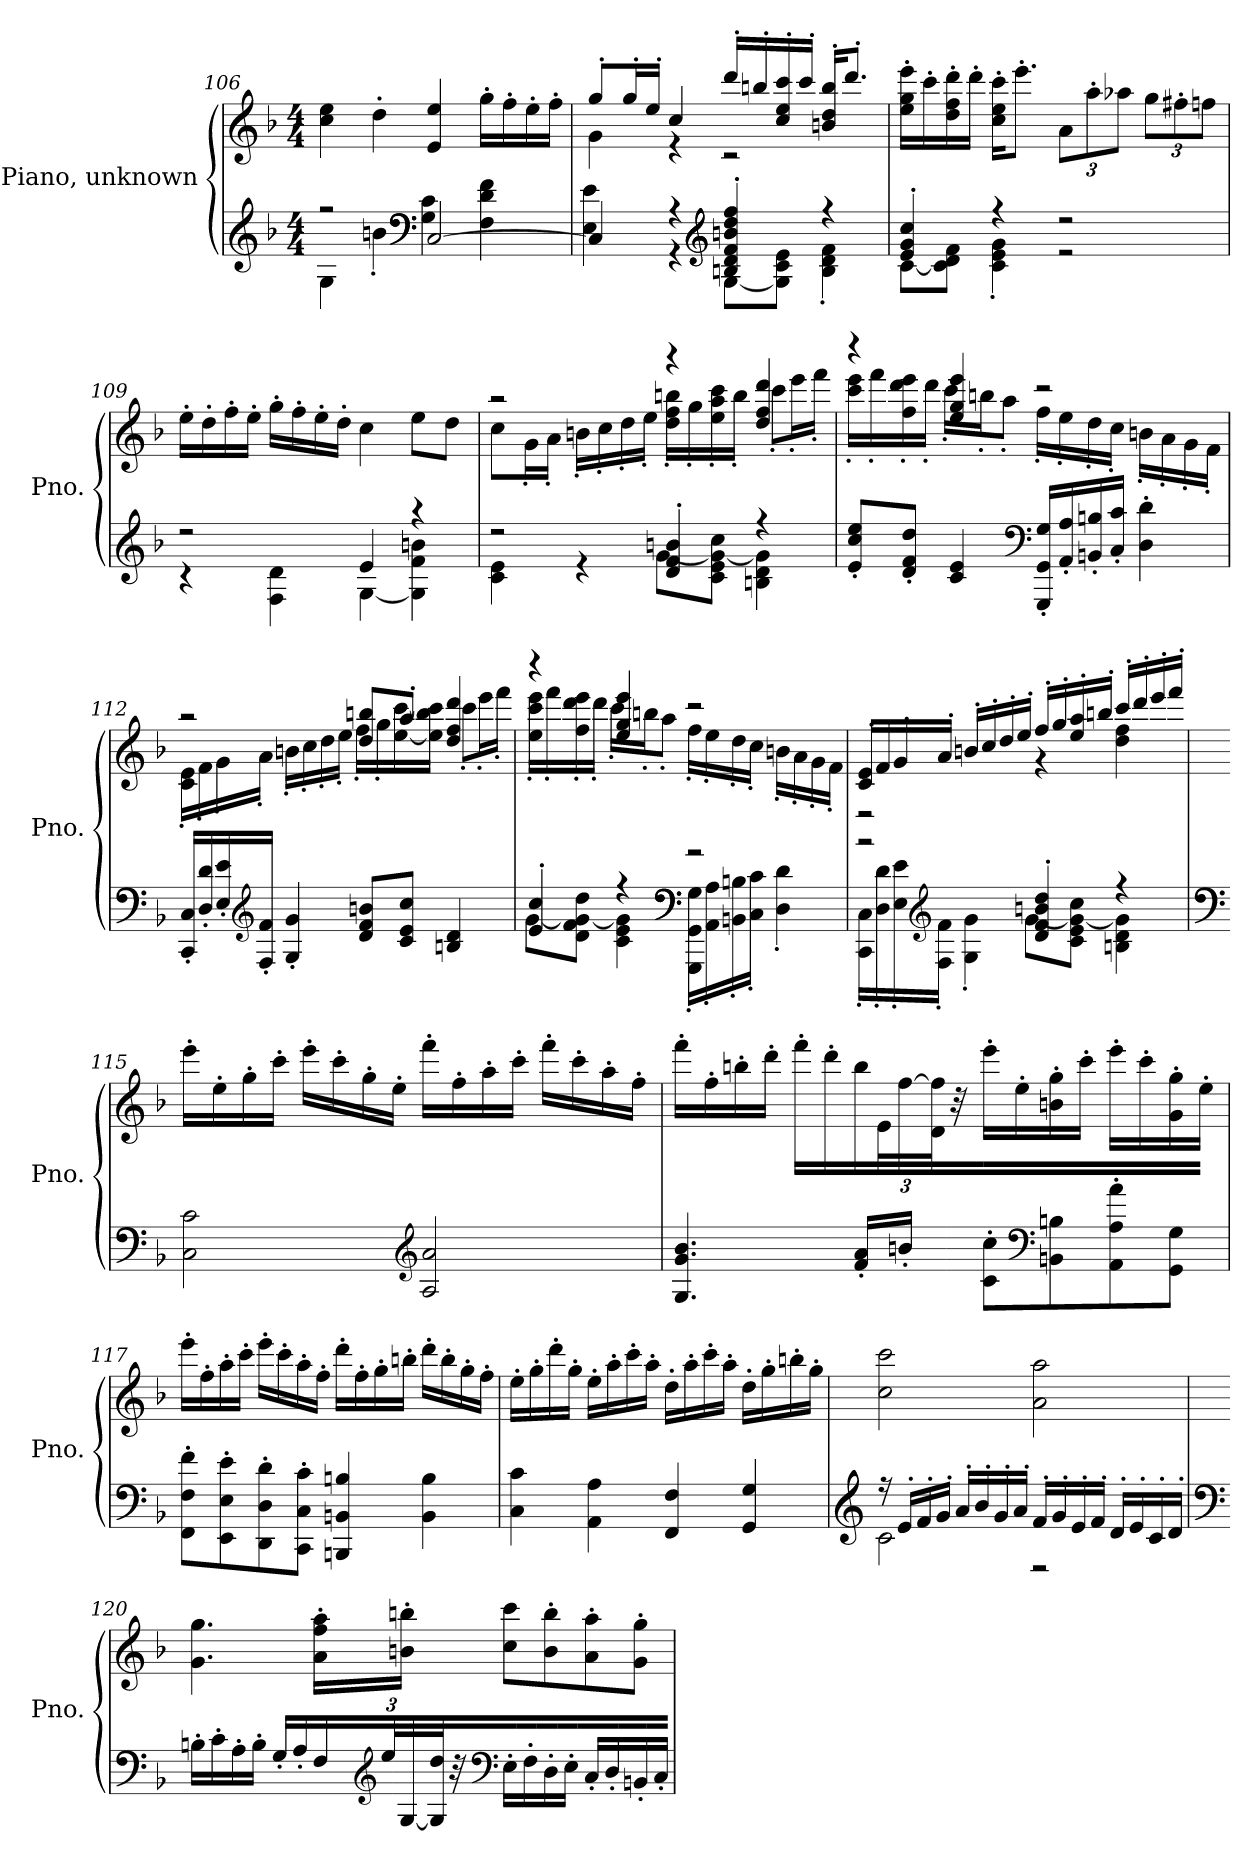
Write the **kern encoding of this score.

**kern	**kern
*part1	*part1
*staff2	*staff1
*I"Piano, unknown	*
*I'Pno.	*
*clefG2	*clefG2
*k[b-]	*k[b-]
*M4/4	*M4/4
=106	=106
*^	*
2r	4G\	4cc\ 4ee\
.	4bn'\	4dd'\
*clefF4	*	*
[2C/	4G\ 4c\	4e/ 4ee/
.	4F\ 4d\ 4f\	16gg'\LL
.	.	16ff'\
.	.	16ee'\
.	.	16ff'\JJ
!!LO:LB:g=z
=107	=107	=107
*	*	*^
4C/]	4E\ 4e\	8gg'/L	4g\
.	.	16gg'/L	.
.	.	16ee'/JJ	.
4r	4r	4cc/	4r
*clefG2	*	*	*
4Bn/' 4d/' 4f/' 4bn/' 4dd/' 4ff/'	[8G\L	16ddd'/LL	2r
.	.	16bbn'/	.
.	8G\] 8c\ 8e\J	16cc/' 16ee/' 16ccc/'	.
.	.	16ccc'/JJ	.
4r	4B\' 4d\' 4f\'	16bn/' 16dd/' 16bb/'KL	.
.	.	8.ddd'/J	.
*	*	*v	*v
=108	=108	=108
4e/' 4g/' 4cc/'	[8c\L	16ee\' 16gg\' 16eee\'LL
.	.	16ccc'\
.	8c\] 8d\ 8f\J	16dd\' 16ff\' 16ddd\'
.	.	16ddd'\JJ
4r	4c\' 4e\' 4g\'	16cc\' 16ee\' 16ccc\'KL
.	.	8.eee'\J
*	*	*Xbrackettup
2r	2r	12a\L
.	.	12aa'\
.	.	12aa-X\J
.	.	12gg\L
.	.	12ff#X'\
.	.	12ffn\J
=109	=109	=109
2r	4r	16ee'\LL
.	.	16dd'\
.	.	16ff'\
.	.	16ee'\JJ
.	4F\ 4d\	16gg'\LL
.	.	16ff'\
.	.	16ee'\
.	.	16dd'\JJ
4e/	[4G\	4cc\
4r	4G\] 4f\ 4bn\	8ee\L
.	.	8dd\J
!!LO:LB:g=z
=110	=110	=110
*	*	*^
2r	4c\ 4e\	2r	8cc\L
.	.	.	16g'\L
.	.	.	16a'\JJ
.	4r	.	16bn'\LL
.	.	.	16cc'\
.	.	.	16dd'\
.	.	.	16ee'\JJ
4d/' 4f/' 4bn/'	[8g\L	4r	16dd\' 16ff\' 16bbn\'LL
.	.	.	16gg'\
.	8c\ 8e\ 8g\_ 8cc\J	.	16ee\' 16aa\' 16ccc\'
.	.	.	16bb'\JJ
4r	4Bn\ 4d\ 4g\]	4dd/ 4ff/ 4ddd/	8ccc'\L
.	.	.	16eee'\L
.	.	.	16fff'\JJ
*v	*v	*	*
=111	=111	=111
8e/' 8cc/' 8ee/'L	4r	16ccc\' 16eee\'LL
.	.	16fff'\
8d/' 8f/' 8dd/'J	.	16ff\' 16ddd\' 16eee\'
.	.	16ddd'\JJ
4c/ 4e/	4ee/ 4gg/ 4eee/	16ccc'\LL
.	.	16bbn'\J
.	.	8aa'\J
*clefF4	*	*
16GGG/' 16GG/' 16G/'LL	2r	16ff'\LL
16AA/' 16A/'	.	16ee'\
16BBn/' 16Bn/'	.	16dd'\
16C/' 16c/'JJ	.	16cc'\JJ
4D\' 4d\'	.	16bn'\LL
.	.	16a'\
.	.	16g'\
.	.	16f'\JJ
!!LO:LB:g=z	!!
=112	=112	=112
16CC/' 16C/'LL	2r	16c\' 16e\'LL
16D/' 16d/'	.	16f'\
16E/' 16e/'	.	16g'\
*clefG2	*	*
16F/' 16f/'JJ	.	16a'\JJ
4G/' 4g/'	.	16bn'\LL
.	.	16cc'\
.	.	16dd'\
.	.	16ee'\JJ
8d/ 8f/ 8bn/L	8dd/ 8bbn/L	16ff'\LL
.	.	16gg'\
8c/ 8e/ 8cc/J	8aa'/J	[16ee\ [16ccc\
.	.	16ee\] 16bb\ 16ccc\]JJ
4Bn/ 4d/	4dd/ 4ff/ 4ddd/	8ccc'\L
.	.	16eee'\L
.	.	16fff'\JJ
=113	=113	=113
*^	*	*
4e/' 4cc/'	[8g\L	4r	16ee\' 16ccc\' 16eee\'LL
.	.	.	16fff'\
.	8d\ 8f\ 8g\_ 8dd\J	.	16ff\' 16ddd\' 16eee\'
.	.	.	16ddd'\JJ
4r	4c\ 4e\ 4g\]	4ee/ 4gg/ 4eee/	16ccc'\LL
.	.	.	16bbn'\J
.	.	.	8aa'\J
*clefF4	*	*	*
2r	16GGG\' 16GG\' 16G\'LL	2r	16ff'\LL
.	16AA\' 16A\'	.	16ee'\
.	16BBn\' 16Bn\'	.	16dd'\
.	16C\' 16c\'JJ	.	16cc'\JJ
.	4D\' 4d\'	.	16bn'\LL
.	.	.	16a'\
.	.	.	16g'\
.	.	.	16f'\JJ
!!LO:LB:g=z	!!
=114	=114	=114	=114
2r	16CC\' 16C\'LL	16c/' 16e/'LL	2r
.	16D\' 16d\'	16f'/	.
.	16E\' 16e\'	16g'/	.
*clefG2	*	*	*
.	16F\' 16f\'JJ	16a'/JJ	.
.	4G\' 4g\'	16bn'/LL	.
.	.	16cc'/	.
.	.	16dd'/	.
.	.	16ee'/JJ	.
4d/' 4f/' 4bn/' 4dd/'	[8g\L	16ff'/LL	4r
.	.	16gg'/	.
.	8c\ 8e\ 8g\_ 8cc\J	16ee/' 16aa/'	.
.	.	16bbn'/JJ	.
4r	4Bn\ 4d\ 4g\]	16ccc'/LL	4dd\ 4ff\
.	.	16ddd'/	.
.	.	16eee'/	.
.	.	16fff'/JJ	.
*v	*v	*	*
*	*v	*v
=115	=115
*clefF4	*
2C\ 2c\	16eee'\LL
.	16ee'\
.	16gg'\
.	16ccc'\JJ
.	16eee'\LL
.	16ccc'\
.	16gg'\
.	16ee'\JJ
*clefG2	*
2A/ 2a/	16fff'\LL
.	16ff'\
.	16aa'\
.	16ccc'\JJ
.	16fff'\LL
.	16ccc'\
.	16aa'\
.	16ff'\JJ
!!LO:LB:g=z
=116	=116
4.G/ 4.g/ 4.b-/	16fff'\LL
.	16ff'\
.	16bbn'\
.	16ddd'\JJ
.	16fff'\LL
.	16ddd'\
16f/' 16a/'LL	24bb\
.	48e\L
*	*brackettup
16bn'/JJ	[48ff\
.	48d\ 48ff\]JJJ
.	48r
8c\' 8cc\'L	16eee'\LL
.	16ee'\
*clefF4	*
8BBn\ 8Bn\	16bn\' 16gg\'
.	16ccc'\JJ
8AA\' 8A\' 8a\'	16eee'\LL
.	16ccc'\
8GG\ 8G\J	16g\' 16gg\'
.	16ee'\JJ
=117	=117
8FF\' 8F\' 8f\'L	16eee'\LL
.	16ff'\
8EE\' 8E\' 8e\'	16aa'\
.	16ccc'\JJ
8DD\' 8D\' 8d\'	16eee'\LL
.	16ccc'\
8CC\' 8C\' 8c\'J	16aa'\
.	16ff'\JJ
4BBBn/ 4BBn/ 4Bn/	16ddd'\LL
.	16ff'\
.	16gg'\
.	16bbn'\JJ
4BB\ 4B\	16ddd'\LL
.	16bb'\
.	16gg'\
.	16ff'\JJ
!!LO:PB:g=z
=118	=118
4C\ 4c\	16ee'\LL
.	16gg'\
.	16ddd'\
.	16gg'\JJ
4AA\ 4A\	16ee'\LL
.	16aa'\
.	16ccc'\
.	16aa'\JJ
4FF/ 4F/	16dd'\LL
.	16aa'\
.	16ccc'\
.	16aa'\JJ
4GG/ 4G/	16dd'\LL
.	16gg'\
.	16bbn'\
.	16gg'\JJ
=119	=119
*clefG2	*
*^	*
16r	2c\	2cc\ 2ccc\
16e'/LL	.	.
16f'/	.	.
16g'/JJ	.	.
16a'/LL	.	.
16b-'/	.	.
16g'/	.	.
16a'/JJ	.	.
16f'/LL	2r	2a\ 2aa\
16g'/	.	.
16e'/	.	.
16f'/JJ	.	.
16d'/LL	.	.
16e'/	.	.
16c'/	.	.
16d'/JJ	.	.
*v	*v	*
!!LO:LB:g=z
=120	=120
*clefF4	*
16Bn'\LL	4.g\ 4.gg\
16c'\	.
16A'\	.
16B'\JJ	.
16G'/LL	.
16A'/	.
*Xbrackettup	*
24F/	16a\' 16ff\' 16aa\'LL
*clefG2	*
48ee/L	.
*brackettup	*
[48G/	16bn\' 16bbn\'JJ
48G/] 48dd/JJJ	.
48r	.
*clefF4	*
16E'\LL	8cc\ 8ccc\L
16F'\	.
16D'\	8b\' 8bb\'
16E'\JJ	.
16C'/LL	8a\' 8aa\'
16D'/	.
16BBn'/	8g\' 8gg\'J
16C'/JJ	.
=	=
*-	*-
